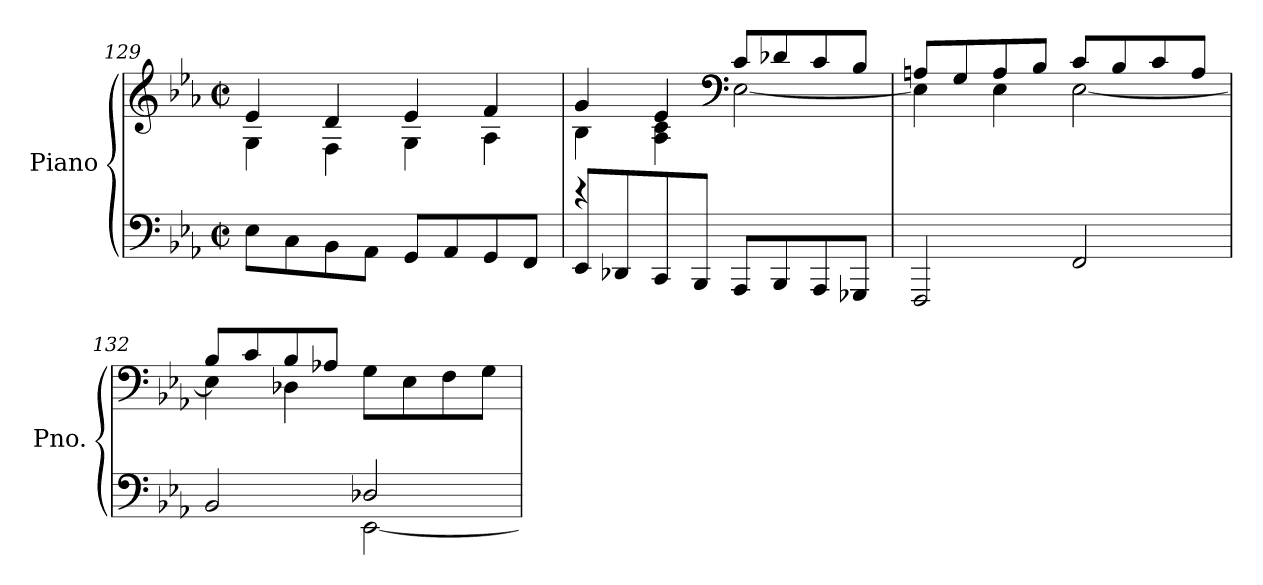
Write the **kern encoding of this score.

**kern	**kern
*part1	*part1
*staff2	*staff1
*I"Piano	*
*I'Pno.	*
*clefF4	*clefG2
*k[b-e-a-]	*k[b-e-a-]
*M2/2	*M2/2
*met(c|)	*met(c|)
=129	=129
*	*^
8E-\L	4e-/	4G\
8C\	.	.
8BB-\	4d/	4F\
8AA-\J	.	.
8GG/L	4e-/	4G\
8AA-/	.	.
8GG/	4f/	4A-\
8FF/J	.	.
=130	=130	=130
*^	*	*
8EE-/L	4re	4g/	4B-\
8DD-X/	.	.	.
8CC/	2.rcyy	4e-/	4A-\ 4c\
8BBB-/J	.	.	.
*	*	*clefF4	*
8AAA-/L	.	8c/L	[2E-\
8BBB-/	.	8d-X/	.
8AAA-/	.	8c/	.
8GGG-X/J	.	8B-/J	.
*v	*v	*	*
=131	=131	=131
2FFF/	8An/L	4E-\]
.	8G/	.
.	8A/	4E-\
.	8B-/J	.
2FF/	8c/L	[2E-\
.	8B-/	.
.	8c/	.
.	8A/J	.
=132	=132	=132
*^	*	*
2BB-/	2ryy	8B-/L	4E-\]
.	.	8c/	.
.	.	8B-/	4D-X\
.	.	8A-X/J	.
2D-X/	[2EE-\	8G\L	2ryy
.	.	8E-\	.
.	.	8F\	.
.	.	8G\J	.
*v	*v	*	*
*	*v	*v
=	=
*-	*-
